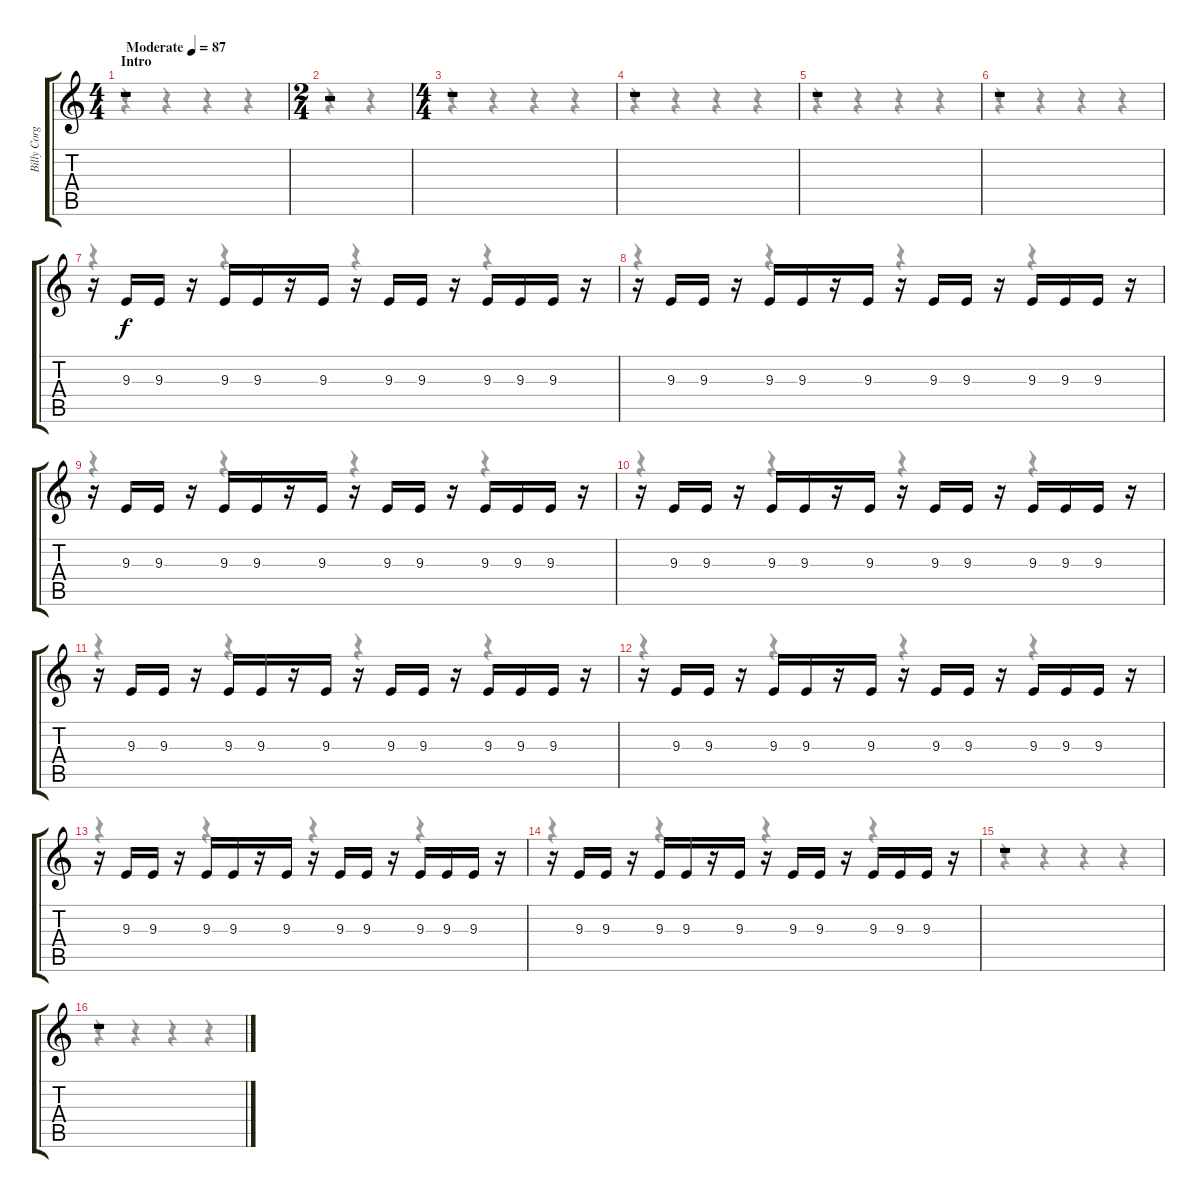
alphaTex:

\track ("Billy Corgan - Vocals" "Billy Corg") {instrument steeldrums}
\staff {score tabs}
\tuning (E4 B3 G3 D3 A2 E2) {hide}
\voice
\ts (4 4)
\section ("" "Intro")
\tempo (87 "Moderate")
\clef g2
\ks c
r.1{dy f instrument steeldrums} |
\ts (2 4)
r.2 |
\ts (4 4)
r.1 |
r.1 |
r.1 |
r.1 |
r.16 9.3.16 9.3.16 r.16 9.3.16 9.3.16 r.16 9.3.16 r.16 9.3.16 9.3.16 r.16 9.3.16 9.3.16 9.3.16 r.16 |
r.16 9.3.16 9.3.16 r.16 9.3.16 9.3.16 r.16 9.3.16 r.16 9.3.16 9.3.16 r.16 9.3.16 9.3.16 9.3.16 r.16 |
r.16 9.3.16 9.3.16 r.16 9.3.16 9.3.16 r.16 9.3.16 r.16 9.3.16 9.3.16 r.16 9.3.16 9.3.16 9.3.16 r.16 |
r.16 9.3.16 9.3.16 r.16 9.3.16 9.3.16 r.16 9.3.16 r.16 9.3.16 9.3.16 r.16 9.3.16 9.3.16 9.3.16 r.16 |
r.16 9.3.16 9.3.16 r.16 9.3.16 9.3.16 r.16 9.3.16 r.16 9.3.16 9.3.16 r.16 9.3.16 9.3.16 9.3.16 r.16 |
r.16 9.3.16 9.3.16 r.16 9.3.16 9.3.16 r.16 9.3.16 r.16 9.3.16 9.3.16 r.16 9.3.16 9.3.16 9.3.16 r.16 |
r.16 9.3.16 9.3.16 r.16 9.3.16 9.3.16 r.16 9.3.16 r.16 9.3.16 9.3.16 r.16 9.3.16 9.3.16 9.3.16 r.16 |
r.16 9.3.16 9.3.16 r.16 9.3.16 9.3.16 r.16 9.3.16 r.16 9.3.16 9.3.16 r.16 9.3.16 9.3.16 9.3.16 r.16 |
r.1 |
r.1
\voice
\clef g2
\ottava regular
\simile none
\ks c
r.4{dy f} r.4 r.4 r.4 |
r.4 r.4 |
r.4 r.4 r.4 r.4 |
r.4 r.4 r.4 r.4 |
r.4 r.4 r.4 r.4 |
r.4 r.4 r.4 r.4 |
r.4 r.4 r.4 r.4 |
r.4 r.4 r.4 r.4 |
r.4 r.4 r.4 r.4 |
r.4 r.4 r.4 r.4 |
r.4 r.4 r.4 r.4 |
r.4 r.4 r.4 r.4 |
r.4 r.4 r.4 r.4 |
r.4 r.4 r.4 r.4 |
r.4 r.4 r.4 r.4 |
r.4 r.4 r.4 r.4
